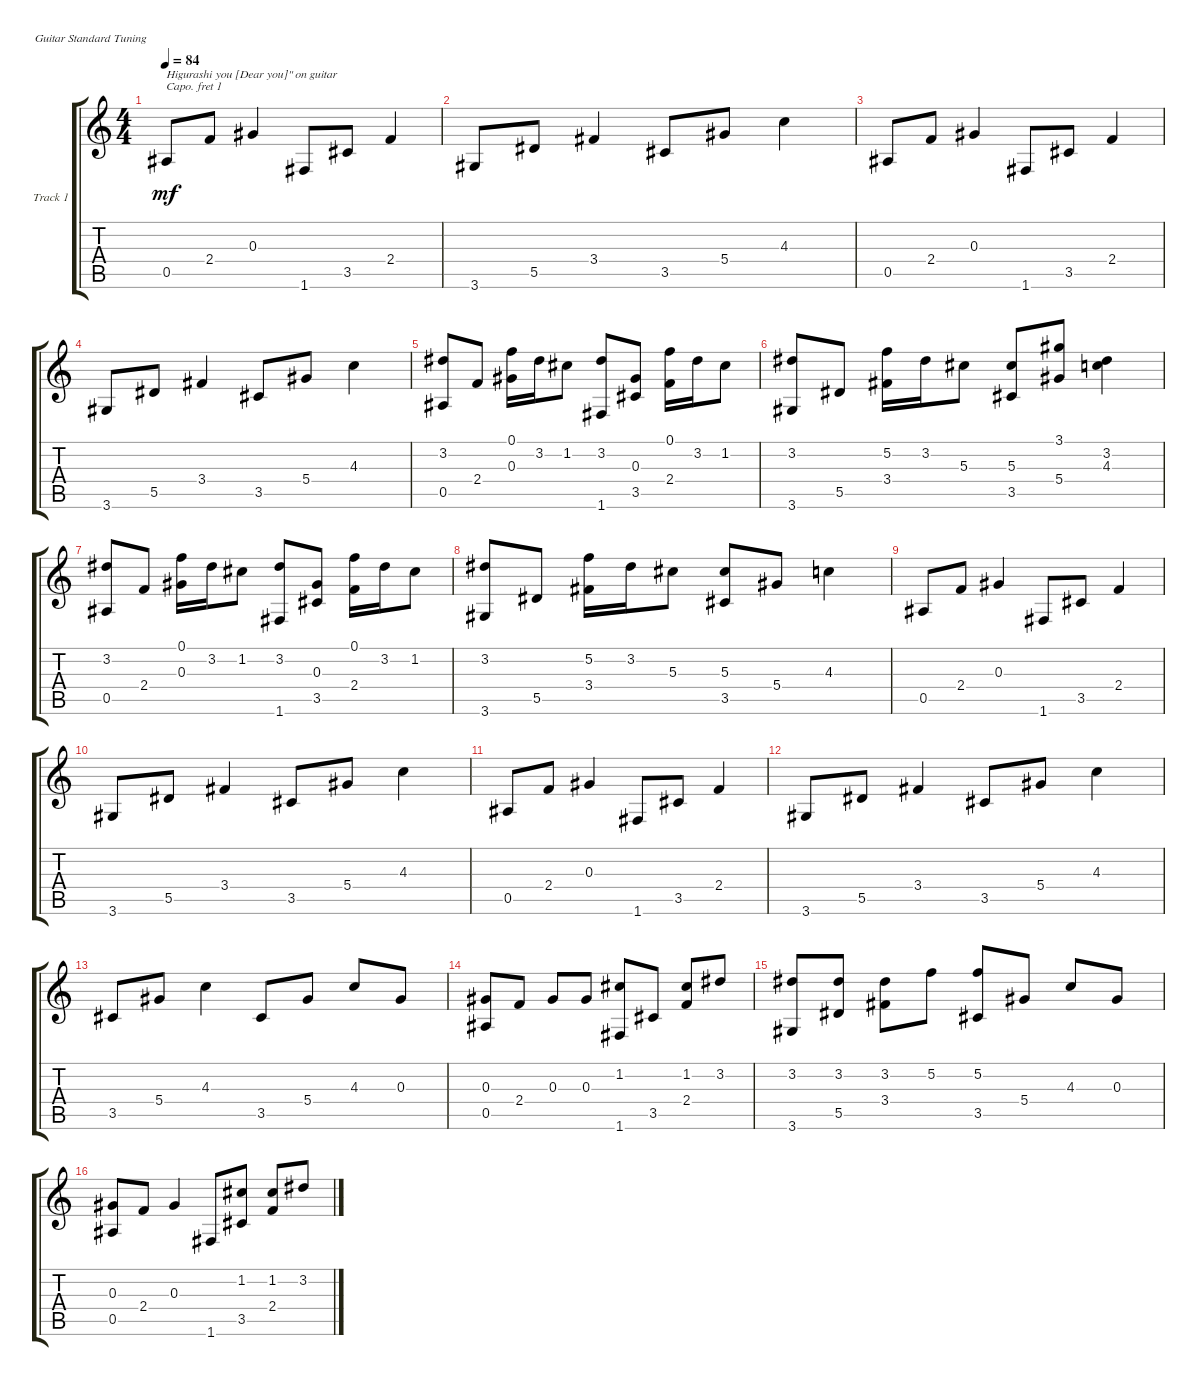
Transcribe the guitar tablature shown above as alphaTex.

\bracketExtendMode groupsimilarinstruments
\firstSystemTrackNameOrientation horizontal
\otherSystemsTrackNameOrientation horizontal
\track ("Track 1" "Track 1") {instrument acousticguitarsteel}
\staff {score tabs}
\capo 1
\tuning (E4 B3 G3 D3 A2 E2)
\ts (4 4)
\tempo 84
\clef g2
\ks c
0.5.8{txt "Higurashi you [Dear you]\" on guitar " dy mf instrument acousticguitarsteel} 2.4.8 0.3.4 1.6.8 3.5.8 2.4.4 |
3.6.8 5.5.8 3.4.4 3.5.8 5.4.8 4.3.4 |
0.5.8 2.4.8 0.3.4 1.6.8 3.5.8 2.4.4 |
3.6.8 5.5.8 3.4.4 3.5.8 5.4.8 4.3.4 |
(3.2 0.5).8 2.4.8 (0.1 0.3).16 3.2.16 1.2.8 (3.2 1.6).8 (0.3 3.5).8 (0.1 2.4).16 3.2.16 1.2.8 |
(3.2 3.6).8 5.5.8 (5.2 3.4).16 3.2.16 5.3.8 (5.3 3.5).8 (3.1 5.4).8 (3.2 4.3).4 |
(3.2 0.5).8 2.4.8 (0.1 0.3).16 3.2.16 1.2.8 (3.2 1.6).8 (0.3 3.5).8 (0.1 2.4).16 3.2.16 1.2.8 |
(3.2 3.6).8 5.5.8 (5.2 3.4).16 3.2.16 5.3.8 (5.3 3.5).8 5.4.8 4.3.4 |
0.5.8 2.4.8 0.3.4 1.6.8 3.5.8 2.4.4 |
3.6.8 5.5.8 3.4.4 3.5.8 5.4.8 4.3.4 |
0.5.8 2.4.8 0.3.4 1.6.8 3.5.8 2.4.4 |
3.6.8 5.5.8 3.4.4 3.5.8 5.4.8 4.3.4 |
3.5.8 5.4.8 4.3.4 3.5.8 5.4.8 4.3.8 0.3.8 |
(0.3 0.5).8 2.4.8 0.3.8 0.3.8 (1.2 1.6).8 3.5.8 (1.2 2.4).8 3.2.8 |
(3.2 3.6).8 (3.2 5.5).8 (3.2 3.4).8 5.2.8 (5.2 3.5).8 5.4.8 4.3.8 0.3.8 |
(0.3 0.5).8 2.4.8 0.3.4 1.6.8 (1.2 3.5).8 (1.2 2.4).8 3.2.8
